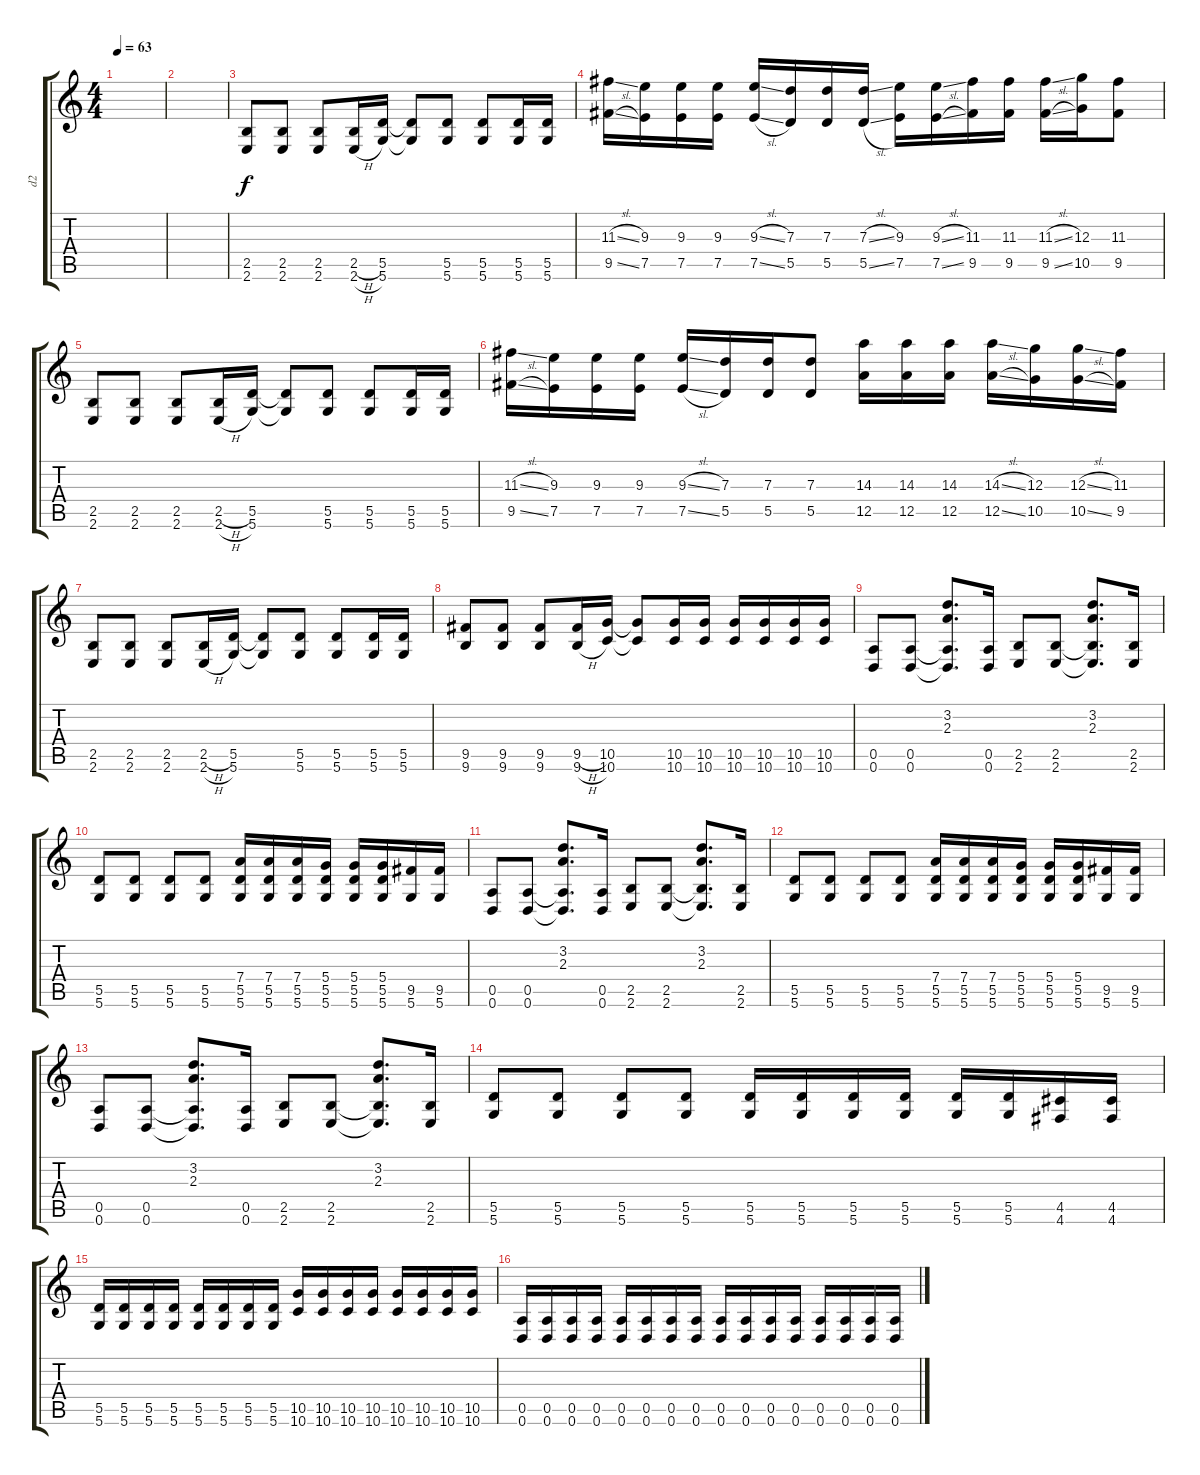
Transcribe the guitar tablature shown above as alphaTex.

\track ("d2" "d2") {instrument distortionguitar}
\staff {score tabs}
\tuning (E4 B3 G3 D3 A2 D2) {hide}
\ts (4 4)
\tempo 63
\clef g2
\ks c
|
|
(2.5 2.6).8 (2.5 2.6).8 (2.5 2.6).8 (2.5{h} 2.6{h}).16 (5.5 5.6).16 (5.5{t} 5.6{t}).8 (5.5 5.6).8 (5.5 5.6).8 (5.5 5.6).16 (5.5 5.6).16 |
(11.3{sl} 9.5{sl}).16 (9.3 7.5).16 (9.3 7.5).16 (9.3 7.5).16 (9.3{sl} 7.5{sl}).16 (7.3 5.5).16 (7.3 5.5).16 (7.3{sl} 5.5{sl}).16 (9.3 7.5).16 (9.3{sl} 7.5{sl}).16 (11.3 9.5).16 (11.3 9.5).16 (11.3{sl} 9.5{sl}).16 (12.3 10.5).16 (11.3 9.5).8 |
(2.5 2.6).8 (2.5 2.6).8 (2.5 2.6).8 (2.5{h} 2.6{h}).16 (5.5 5.6).16 (5.5{t} 5.6{t}).8 (5.5 5.6).8 (5.5 5.6).8 (5.5 5.6).16 (5.5 5.6).16 |
(11.3{sl} 9.5{sl}).16 (9.3 7.5).16 (9.3 7.5).16 (9.3 7.5).16 (9.3{sl} 7.5{sl}).16 (7.3 5.5).16 (7.3 5.5).16 (7.3 5.5).8 (14.3 12.5).16 (14.3 12.5).16 (14.3 12.5).16 (14.3{sl} 12.5{sl}).16 (12.3 10.5).16 (12.3{sl} 10.5{sl}).16 (11.3 9.5).16 |
(2.5 2.6).8 (2.5 2.6).8 (2.5 2.6).8 (2.5{h} 2.6{h}).16 (5.5 5.6).16 (5.5{t} 5.6{t}).8 (5.5 5.6).8 (5.5 5.6).8 (5.5 5.6).16 (5.5 5.6).16 |
(9.5 9.6).8 (9.5 9.6).8 (9.5 9.6).8 (9.5{h} 9.6{h}).16 (10.5 10.6).16 (10.5{t} 10.6{t}).8 (10.5 10.6).16 (10.5 10.6).16 (10.5 10.6).16 (10.5 10.6).16 (10.5 10.6).16 (10.5 10.6).16 |
(0.5 0.6).8 (0.5 0.6).8 (3.2 2.3 0.5{t} 0.6{t}).8{d} (0.5 0.6).16 (2.5 2.6).8 (2.5 2.6).8 (3.2 2.3 2.5{t} 2.6{t}).8{d} (2.5 2.6).16 |
(5.5 5.6).8 (5.5 5.6).8 (5.5 5.6).8 (5.5 5.6).8 (7.4 5.5 5.6).16 (7.4 5.5 5.6).16 (7.4 5.5 5.6).16 (5.4 5.5 5.6).16 (5.4 5.5 5.6).16 (5.4 5.5 5.6).16 (9.5 5.6).16 (9.5 5.6).16 |
(0.5 0.6).8 (0.5 0.6).8 (3.2 2.3 0.5{t} 0.6{t}).8{d} (0.5 0.6).16 (2.5 2.6).8 (2.5 2.6).8 (3.2 2.3 2.5{t} 2.6{t}).8{d} (2.5 2.6).16 |
(5.5 5.6).8 (5.5 5.6).8 (5.5 5.6).8 (5.5 5.6).8 (7.4 5.5 5.6).16 (7.4 5.5 5.6).16 (7.4 5.5 5.6).16 (5.4 5.5 5.6).16 (5.4 5.5 5.6).16 (5.4 5.5 5.6).16 (9.5 5.6).16 (9.5 5.6).16 |
(0.5 0.6).8 (0.5 0.6).8 (3.2 2.3 0.5{t} 0.6{t}).8{d} (0.5 0.6).16 (2.5 2.6).8 (2.5 2.6).8 (3.2 2.3 2.5{t} 2.6{t}).8{d} (2.5 2.6).16 |
(5.5 5.6).8 (5.5 5.6).8 (5.5 5.6).8 (5.5 5.6).8 (5.5 5.6).16 (5.5 5.6).16 (5.5 5.6).16 (5.5 5.6).16 (5.5 5.6).16 (5.5 5.6).16 (4.5 4.6).16 (4.5 4.6).16 |
(5.5 5.6).16 (5.5 5.6).16 (5.5 5.6).16 (5.5 5.6).16 (5.5 5.6).16 (5.5 5.6).16 (5.5 5.6).16 (5.5 5.6).16 (10.5 10.6).16 (10.5 10.6).16 (10.5 10.6).16 (10.5 10.6).16 (10.5 10.6).16 (10.5 10.6).16 (10.5 10.6).16 (10.5 10.6).16 |
(0.5 0.6).16 (0.5 0.6).16 (0.5 0.6).16 (0.5 0.6).16 (0.5 0.6).16 (0.5 0.6).16 (0.5 0.6).16 (0.5 0.6).16 (0.5 0.6).16 (0.5 0.6).16 (0.5 0.6).16 (0.5 0.6).16 (0.5 0.6).16 (0.5 0.6).16 (0.5 0.6).16 (0.5 0.6).16
